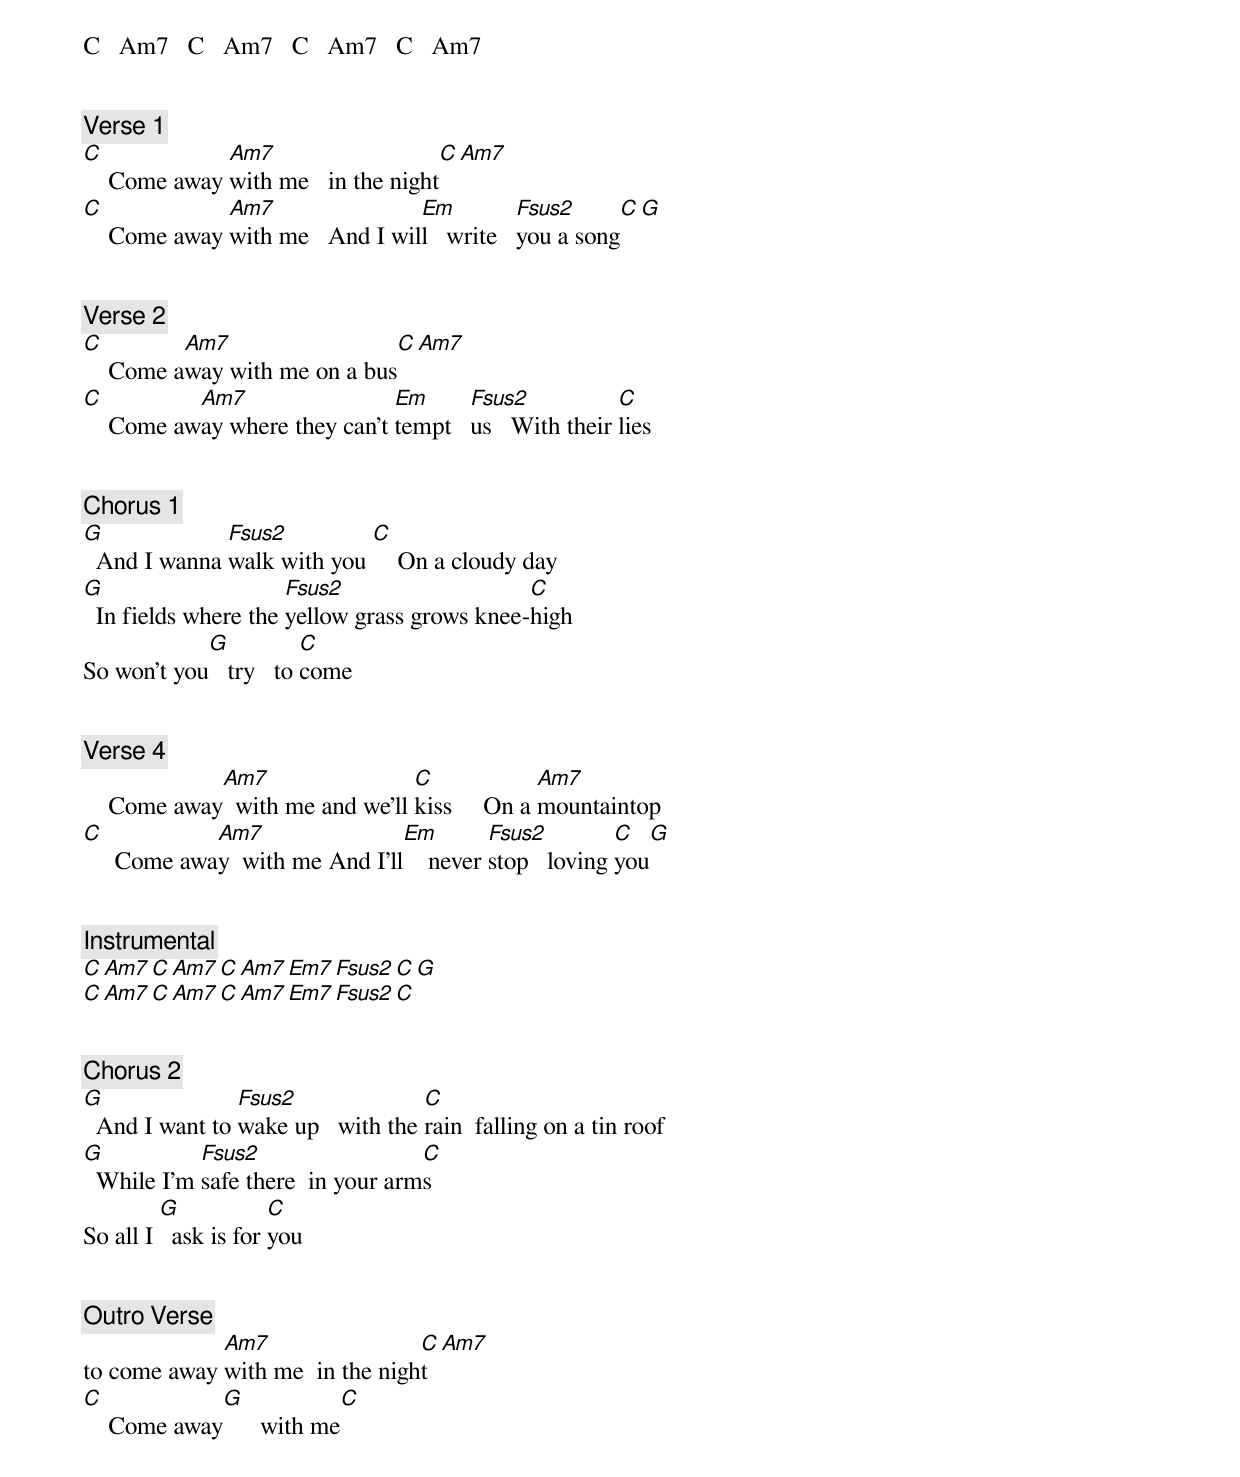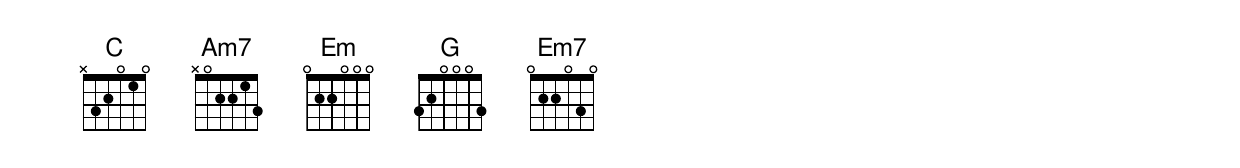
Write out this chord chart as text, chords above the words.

C   Am7   C   Am7   C   Am7   C   Am7


[Verse 1]
C             Am7                   C     Am7
    Come away with me   in the night
C             Am7                Em          Fsus2      C     G
    Come away with me   And I will   write   you a song


[Verse 2]
C         Am7                 C     Am7
    Come away with me on a bus
C          Am7                 Em      Fsus2           C
    Come away where they can't tempt   us   With their lies


[Chorus 1]
G             Fsus2         C
  And I wanna walk with you     On a cloudy day
G                     Fsus2                   C
  In fields where the yellow grass grows knee-high
            G           C
So won't you   try   to come


[Verse 4]
             Am7                 C             Am7
    Come away  with me and we'll kiss     On a mountaintop
C            Am7                Em        Fsus2         C     G
     Come away  with me And I'll    never stop   loving you


[Instrumental]
C    Am7    C    Am7    C    Am7    Em7    Fsus2    C   G
C    Am7    C    Am7    C    Am7    Em7    Fsus2    C


[Chorus 2]
G               Fsus2              C
  And I want to wake up   with the rain  falling on a tin roof
G           Fsus2                  C
  While I'm safe there  in your arms
         G            C
So all I   ask is for you


[Outro Verse]
             Am7                 C   Am7
to come away with me  in the night
C            G            C
    Come away      with me
